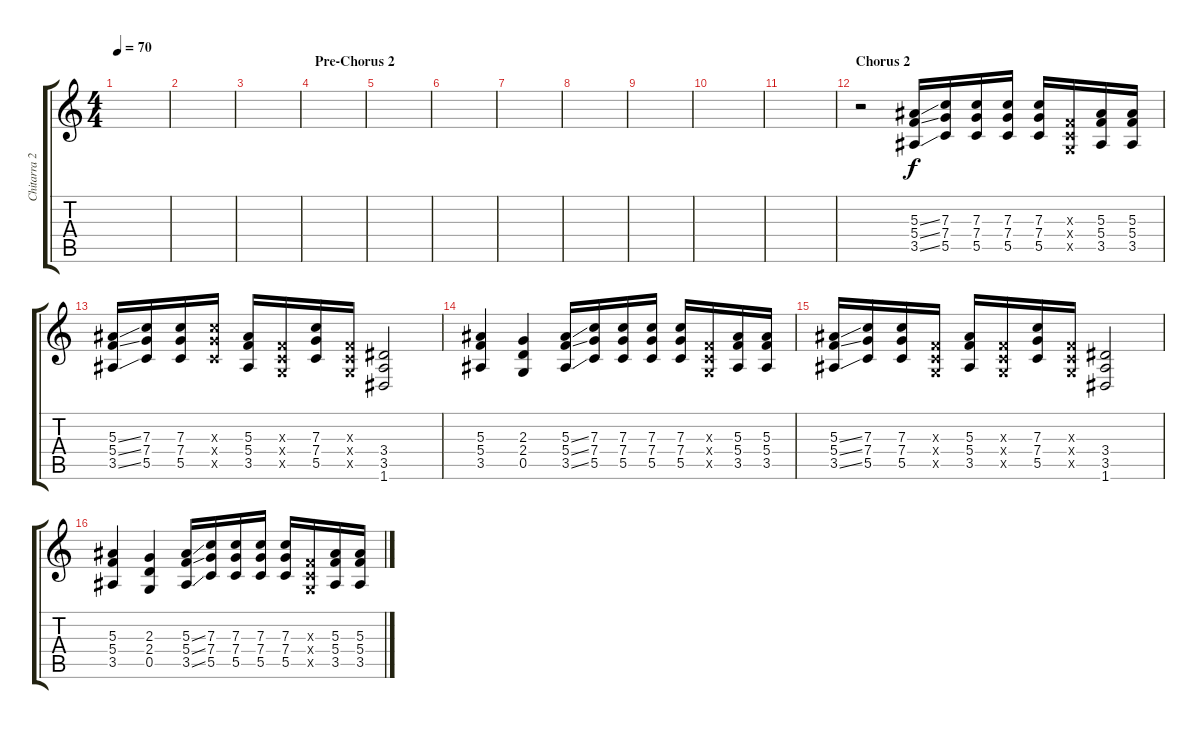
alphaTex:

\track ("Chitarra 2" "Chitarra 2") {instrument distortionguitar}
\staff {score tabs}
\tuning (D4 A3 F3 C3 G2 D2) {hide}
\ts (4 4)
\tempo 70
\clef g2
\ks c
|
|
|
\section ("" "Pre-Chorus 2")
|
|
|
|
|
|
|
|
\section ("" "Chorus 2")
r.2 (5.3{ss} 5.4{ss} 3.5{ss}).16 (7.3 7.4 5.5).16 (7.3 7.4 5.5).16 (7.3 7.4 5.5).16 (7.3 7.4 5.5).16 (0.3{x} 0.4{x} 0.5{x}).16 (5.3 5.4 3.5).16 (5.3 5.4 3.5).16 |
(5.3{ss} 5.4{ss} 3.5{ss}).16 (7.3 7.4 5.5).16 (7.3 7.4 5.5).16 (7.3{x} 7.4{x} 5.5{x}).16 (5.3 5.4 3.5).16 (0.3{x} 0.4{x} 0.5{x}).16 (7.3 7.4 5.5).16 (0.3{x} 0.4{x} 0.5{x}).16 (3.4 3.5 1.6).2 |
(5.3 5.4 3.5).4 (2.3 2.4 0.5).4 (5.3{ss} 5.4{ss} 3.5{ss}).16 (7.3 7.4 5.5).16 (7.3 7.4 5.5).16 (7.3 7.4 5.5).16 (7.3 7.4 5.5).16 (0.3{x} 0.4{x} 0.5{x}).16 (5.3 5.4 3.5).16 (5.3 5.4 3.5).16 |
(5.3{ss} 5.4{ss} 3.5{ss}).16 (7.3 7.4 5.5).16 (7.3 7.4 5.5).16 (0.3{x} 0.4{x} 0.5{x}).16 (5.3 5.4 3.5).16 (0.3{x} 0.4{x} 0.5{x}).16 (7.3 7.4 5.5).16 (0.3{x} 0.4{x} 0.5{x}).16 (3.4 3.5 1.6).2 |
(5.3 5.4 3.5).4 (2.3 2.4 0.5).4 (5.3{ss} 5.4{ss} 3.5{ss}).16 (7.3 7.4 5.5).16 (7.3 7.4 5.5).16 (7.3 7.4 5.5).16 (7.3 7.4 5.5).16 (0.3{x} 0.4{x} 0.5{x}).16 (5.3 5.4 3.5).16 (5.3 5.4 3.5).16
